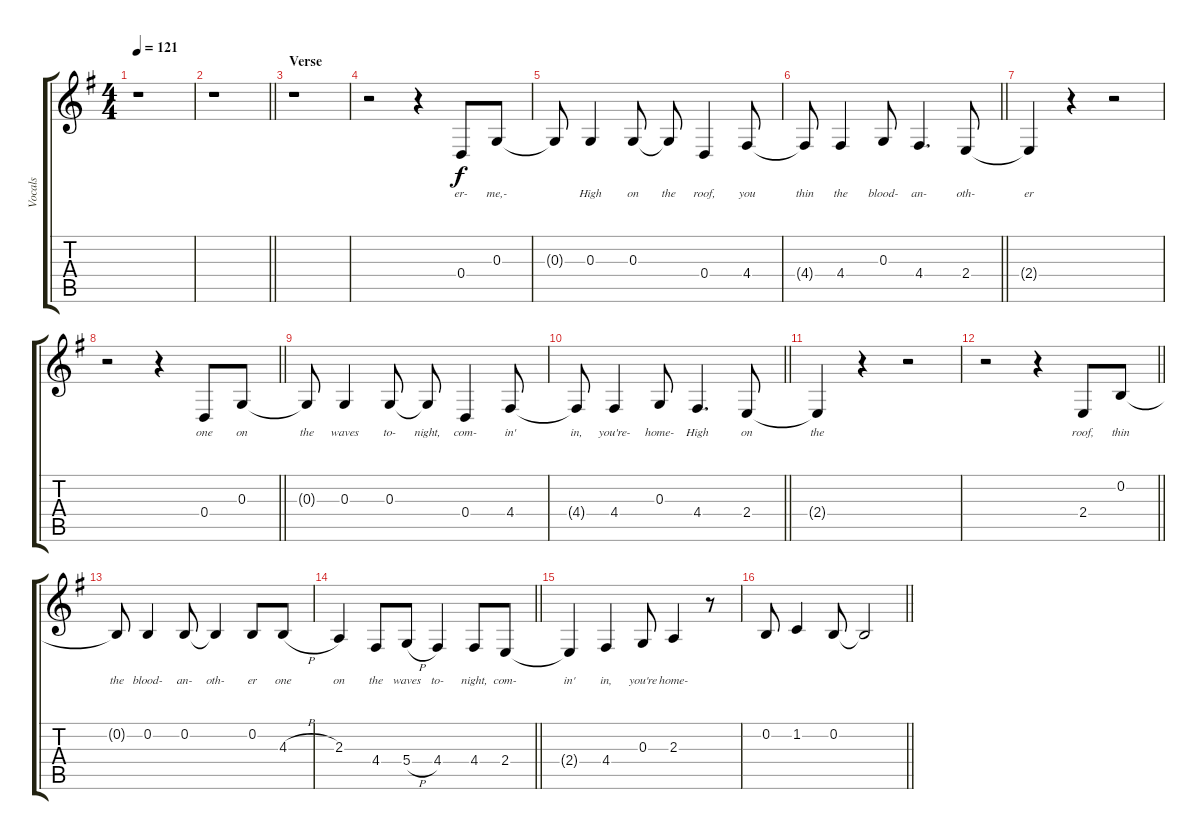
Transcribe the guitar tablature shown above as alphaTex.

\track ("Vocals" "Vocals") {instrument trumpet}
\staff {score tabs}
\tuning (E4 B3 G3 D3 A2 E2) {hide}
\ts (4 4)
\tempo 121
\clef g2
\ks g
r.1{dy f} |
\barLineRight lightlight
r.1 |
\section ("" "Verse")
r.1 |
r.2 r.4 0.4.8{lyrics (0 "er-") lyrics (1 "") lyrics (2 "") lyrics (3 "") lyrics (4 "")} 0.3.8{lyrics (0 "me,-") lyrics (1 "") lyrics (2 "") lyrics (3 "") lyrics (4 "")} |
0.3{t}.8{lyrics (0 "") lyrics (1 "") lyrics (2 "") lyrics (3 "") lyrics (4 "")} 0.3.4{lyrics (0 "High") lyrics (1 "") lyrics (2 "") lyrics (3 "") lyrics (4 "")} 0.3.8{lyrics (0 "on") lyrics (1 "") lyrics (2 "") lyrics (3 "") lyrics (4 "")} 0.3{t}.8{lyrics (0 "the") lyrics (1 "") lyrics (2 "") lyrics (3 "") lyrics (4 "")} 0.4.4{lyrics (0 "roof,") lyrics (1 "") lyrics (2 "") lyrics (3 "") lyrics (4 "")} 4.4.8{lyrics (0 "you") lyrics (1 "") lyrics (2 "") lyrics (3 "") lyrics (4 "")} |
\barLineRight lightlight
4.4{t}.8{lyrics (0 "thin") lyrics (1 "") lyrics (2 "") lyrics (3 "") lyrics (4 "")} 4.4.4{lyrics (0 "the") lyrics (1 "") lyrics (2 "") lyrics (3 "") lyrics (4 "")} 0.3.8{lyrics (0 "blood-") lyrics (1 "") lyrics (2 "") lyrics (3 "") lyrics (4 "")} 4.4.4{d lyrics (0 "an-") lyrics (1 "") lyrics (2 "") lyrics (3 "") lyrics (4 "")} 2.4.8{lyrics (0 "oth-") lyrics (1 "") lyrics (2 "") lyrics (3 "") lyrics (4 "")} |
2.4{t}.4{lyrics (0 "er") lyrics (1 "") lyrics (2 "") lyrics (3 "") lyrics (4 "")} r.4 r.2 |
\barLineRight lightlight
r.2 r.4 0.4.8{lyrics (0 "one") lyrics (1 "") lyrics (2 "") lyrics (3 "") lyrics (4 "")} 0.3.8{lyrics (0 "on") lyrics (1 "") lyrics (2 "") lyrics (3 "") lyrics (4 "")} |
0.3{t}.8{lyrics (0 "the") lyrics (1 "") lyrics (2 "") lyrics (3 "") lyrics (4 "")} 0.3.4{lyrics (0 "waves") lyrics (1 "") lyrics (2 "") lyrics (3 "") lyrics (4 "")} 0.3.8{lyrics (0 "to-") lyrics (1 "") lyrics (2 "") lyrics (3 "") lyrics (4 "")} 0.3{t}.8{lyrics (0 "night,") lyrics (1 "") lyrics (2 "") lyrics (3 "") lyrics (4 "")} 0.4.4{lyrics (0 "com-") lyrics (1 "") lyrics (2 "") lyrics (3 "") lyrics (4 "")} 4.4.8{lyrics (0 "in'") lyrics (1 "") lyrics (2 "") lyrics (3 "") lyrics (4 "")} |
\barLineRight lightlight
4.4{t}.8{lyrics (0 "in,") lyrics (1 "") lyrics (2 "") lyrics (3 "") lyrics (4 "")} 4.4.4{lyrics (0 "you're-") lyrics (1 "") lyrics (2 "") lyrics (3 "") lyrics (4 "")} 0.3.8{lyrics (0 "home-") lyrics (1 "") lyrics (2 "") lyrics (3 "") lyrics (4 "")} 4.4.4{d lyrics (0 "High") lyrics (1 "") lyrics (2 "") lyrics (3 "") lyrics (4 "")} 2.4.8{lyrics (0 "on") lyrics (1 "") lyrics (2 "") lyrics (3 "") lyrics (4 "")} |
2.4{t}.4{lyrics (0 "the") lyrics (1 "") lyrics (2 "") lyrics (3 "") lyrics (4 "")} r.4 r.2 |
\barLineRight lightlight
r.2 r.4 2.4.8{lyrics (0 "roof,") lyrics (1 "") lyrics (2 "") lyrics (3 "") lyrics (4 "")} 0.2.8{lyrics (0 "thin") lyrics (1 "") lyrics (2 "") lyrics (3 "") lyrics (4 "")} |
0.2{t}.8{lyrics (0 "the") lyrics (1 "") lyrics (2 "") lyrics (3 "") lyrics (4 "")} 0.2.4{lyrics (0 "blood-") lyrics (1 "") lyrics (2 "") lyrics (3 "") lyrics (4 "")} 0.2.8{lyrics (0 "an-") lyrics (1 "") lyrics (2 "") lyrics (3 "") lyrics (4 "")} 0.2{t}.4{lyrics (0 "oth-") lyrics (1 "") lyrics (2 "") lyrics (3 "") lyrics (4 "")} 0.2.8{lyrics (0 "er") lyrics (1 "") lyrics (2 "") lyrics (3 "") lyrics (4 "")} 4.3{h}.8{lyrics (0 "one") lyrics (1 "") lyrics (2 "") lyrics (3 "") lyrics (4 "")} |
\barLineRight lightlight
2.3.4{lyrics (0 "on") lyrics (1 "") lyrics (2 "") lyrics (3 "") lyrics (4 "")} 4.4.8{lyrics (0 "the") lyrics (1 "") lyrics (2 "") lyrics (3 "") lyrics (4 "")} 5.4{h}.8{lyrics (0 "waves") lyrics (1 "") lyrics (2 "") lyrics (3 "") lyrics (4 "")} 4.4.4{lyrics (0 "to-") lyrics (1 "") lyrics (2 "") lyrics (3 "") lyrics (4 "")} 4.4.8{lyrics (0 "night,") lyrics (1 "") lyrics (2 "") lyrics (3 "") lyrics (4 "")} 2.4.8{lyrics (0 "com-") lyrics (1 "") lyrics (2 "") lyrics (3 "") lyrics (4 "")} |
2.4{t}.4{lyrics (0 "in'") lyrics (1 "") lyrics (2 "") lyrics (3 "") lyrics (4 "")} 4.4.4{lyrics (0 "in,") lyrics (1 "") lyrics (2 "") lyrics (3 "") lyrics (4 "")} 0.3.8{lyrics (0 "you're") lyrics (1 "") lyrics (2 "") lyrics (3 "") lyrics (4 "")} 2.3.4{lyrics (0 "home-") lyrics (1 "") lyrics (2 "") lyrics (3 "") lyrics (4 "")} r.8 |
\barLineRight lightlight
0.2.8 1.2.4 0.2.8 0.2{t}.2
